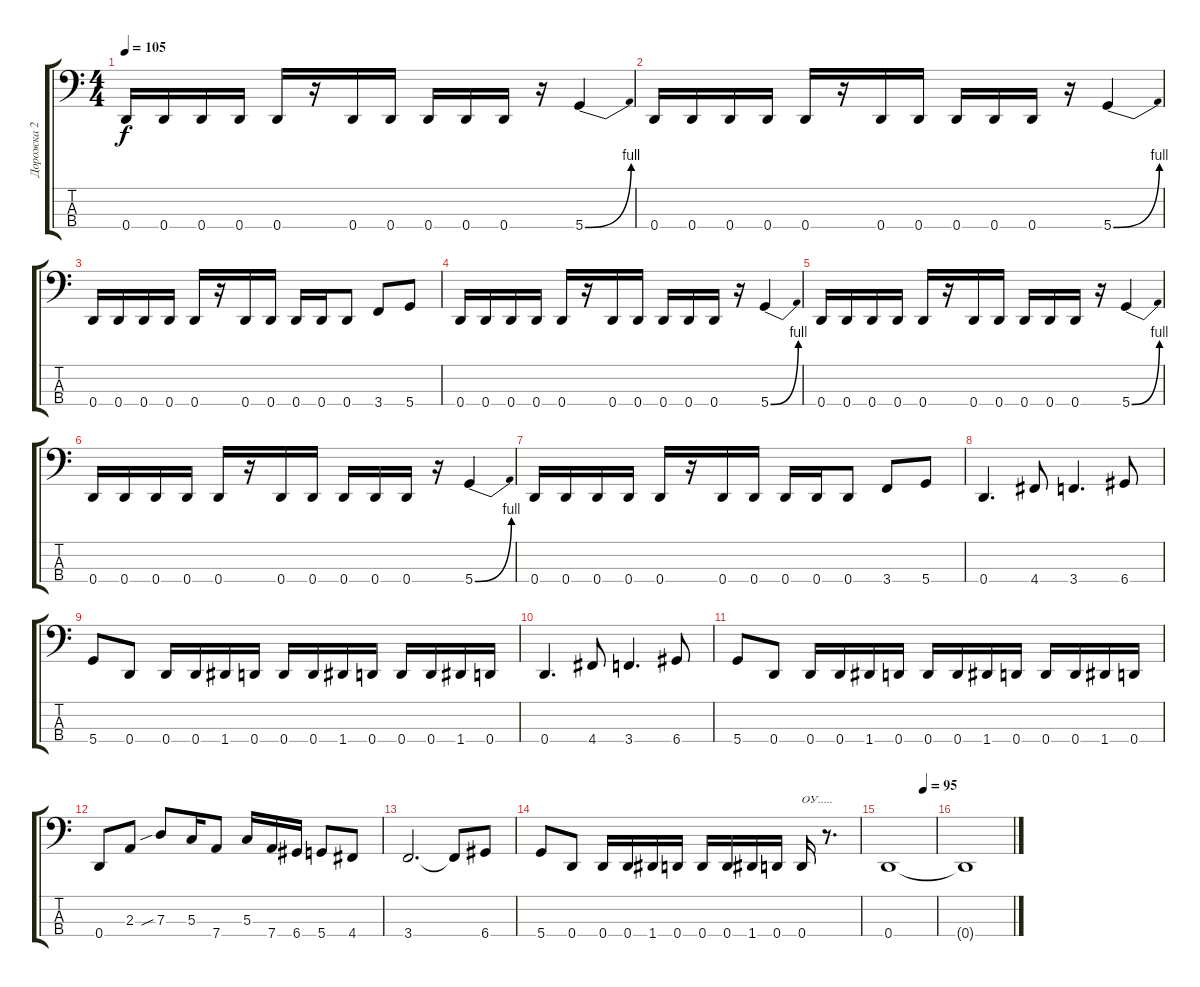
\track ("Дорожка 2" "Дорожка 2") {instrument electricbassfinger}
\staff {score tabs}
\tuning (F2 C2 G1 D1) {hide}
\ts (4 4)
\tempo 105
\clef f4
\ks c
0.4.16{dy f} 0.4.16 0.4.16 0.4.16 0.4.16 r.16 0.4.16 0.4.16 0.4.16 0.4.16 0.4.16 r.16 5.4{be (bend 0 0 60 4)}.4 |
0.4.16 0.4.16 0.4.16 0.4.16 0.4.16 r.16 0.4.16 0.4.16 0.4.16 0.4.16 0.4.16 r.16 5.4{be (bend 0 0 60 4)}.4 |
0.4.16 0.4.16 0.4.16 0.4.16 0.4.16 r.16 0.4.16 0.4.16 0.4.16 0.4.16 0.4.8 3.4.8 5.4.8 |
0.4.16 0.4.16 0.4.16 0.4.16 0.4.16 r.16 0.4.16 0.4.16 0.4.16 0.4.16 0.4.16 r.16 5.4{be (bend 0 0 60 4)}.4 |
0.4.16 0.4.16 0.4.16 0.4.16 0.4.16 r.16 0.4.16 0.4.16 0.4.16 0.4.16 0.4.16 r.16 5.4{be (bend 0 0 60 4)}.4 |
0.4.16 0.4.16 0.4.16 0.4.16 0.4.16 r.16 0.4.16 0.4.16 0.4.16 0.4.16 0.4.16 r.16 5.4{be (bend 0 0 60 4)}.4 |
0.4.16 0.4.16 0.4.16 0.4.16 0.4.16 r.16 0.4.16 0.4.16 0.4.16 0.4.16 0.4.8 3.4.8 5.4.8 |
0.4.4{d} 4.4.8 3.4.4{d} 6.4.8 |
5.4.8 0.4.8 0.4.16 0.4.16 1.4.16 0.4.16 0.4.16 0.4.16 1.4.16 0.4.16 0.4.16 0.4.16 1.4.16 0.4.16 |
0.4.4{d} 4.4.8 3.4.4{d} 6.4.8 |
5.4.8 0.4.8 0.4.16 0.4.16 1.4.16 0.4.16 0.4.16 0.4.16 1.4.16 0.4.16 0.4.16 0.4.16 1.4.16 0.4.16 |
0.4.8 2.3.8 7.3{sib}.8 5.3.16 7.4.8 5.3.16 7.4.16 6.4.16 5.4.8 4.4.8 |
3.4.2{d} 3.4{t}.8 6.4.8 |
5.4.8 0.4.8 0.4.16 0.4.16 1.4.16 0.4.16 0.4.16 0.4.16 1.4.16 0.4.16 0.4.16{txt "ОУ....."} r.8{d} |
\tempo (95 0.75)
0.4.1 |
0.4{t}.1
